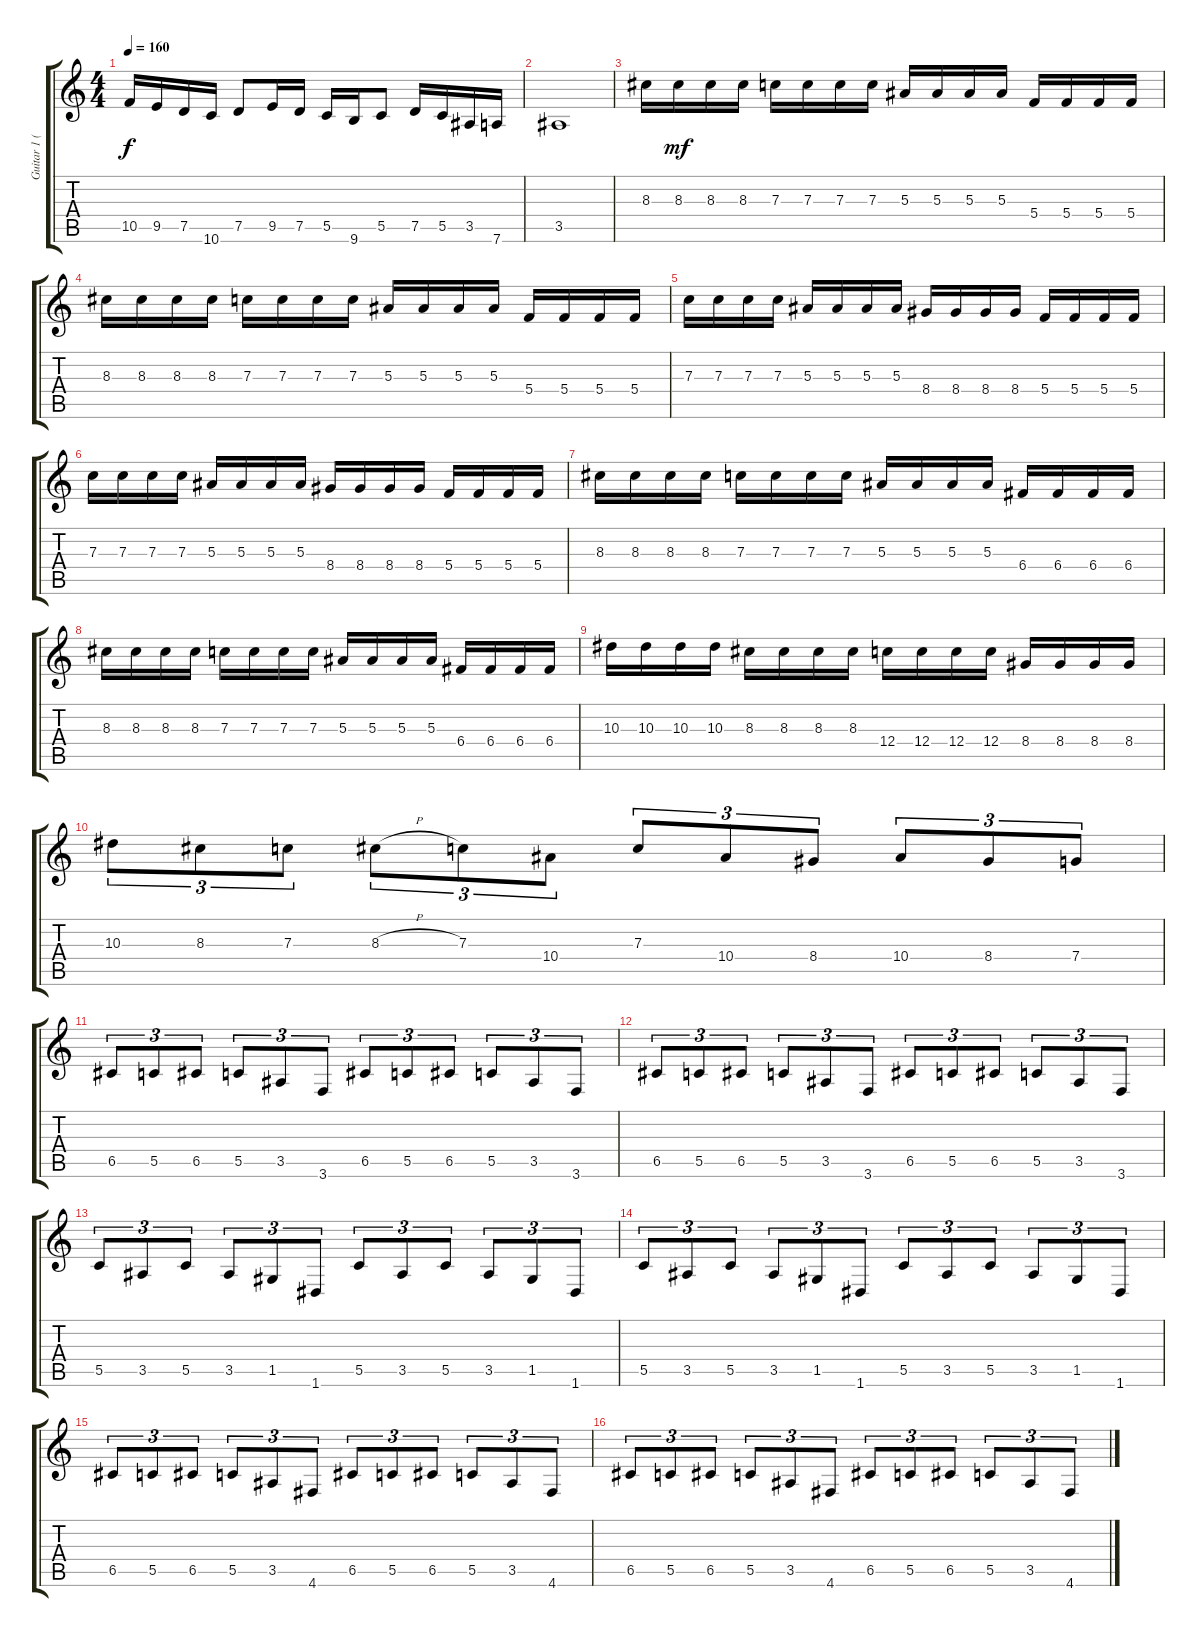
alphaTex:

\track ("Guitar 1 (Andrea)" "Guitar 1 (") {instrument distortionguitar}
\staff {score tabs}
\tuning (D4 A3 F3 C3 G2 D2) {hide}
\ts (4 4)
\tempo 160
\clef g2
\ks c
10.5.16{dy f} 9.5.16 7.5.16 10.6.16 7.5.8 9.5.16 7.5.16 5.5.16 9.6.16 5.5.8 7.5.16 5.5.16 3.5.16 7.6.16 |
3.5.1 |
8.3.16 8.3.16{dy mf} 8.3.16 8.3.16 7.3.16 7.3.16 7.3.16 7.3.16 5.3.16 5.3.16 5.3.16 5.3.16 5.4.16 5.4.16 5.4.16 5.4.16 |
8.3.16 8.3.16 8.3.16 8.3.16 7.3.16 7.3.16 7.3.16 7.3.16 5.3.16 5.3.16 5.3.16 5.3.16 5.4.16 5.4.16 5.4.16 5.4.16 |
7.3.16 7.3.16 7.3.16 7.3.16 5.3.16 5.3.16 5.3.16 5.3.16 8.4.16 8.4.16 8.4.16 8.4.16 5.4.16 5.4.16 5.4.16 5.4.16 |
7.3.16 7.3.16 7.3.16 7.3.16 5.3.16 5.3.16 5.3.16 5.3.16 8.4.16 8.4.16 8.4.16 8.4.16 5.4.16 5.4.16 5.4.16 5.4.16 |
8.3.16 8.3.16 8.3.16 8.3.16 7.3.16 7.3.16 7.3.16 7.3.16 5.3.16 5.3.16 5.3.16 5.3.16 6.4.16 6.4.16 6.4.16 6.4.16 |
8.3.16 8.3.16 8.3.16 8.3.16 7.3.16 7.3.16 7.3.16 7.3.16 5.3.16 5.3.16 5.3.16 5.3.16 6.4.16 6.4.16 6.4.16 6.4.16 |
10.3.16 10.3.16 10.3.16 10.3.16 8.3.16 8.3.16 8.3.16 8.3.16 12.4.16 12.4.16 12.4.16 12.4.16 8.4.16 8.4.16 8.4.16 8.4.16 |
10.3.8{tu (3 2)} 8.3.8{tu (3 2)} 7.3.8{tu (3 2)} 8.3{h}.8{tu (3 2)} 7.3.8{tu (3 2)} 10.4.8{tu (3 2)} 7.3.8{tu (3 2)} 10.4.8{tu (3 2)} 8.4.8{tu (3 2)} 10.4.8{tu (3 2)} 8.4.8{tu (3 2)} 7.4.8{tu (3 2)} |
6.5.8{tu (3 2)} 5.5.8{tu (3 2)} 6.5.8{tu (3 2)} 5.5.8{tu (3 2)} 3.5.8{tu (3 2)} 3.6.8{tu (3 2)} 6.5.8{tu (3 2)} 5.5.8{tu (3 2)} 6.5.8{tu (3 2)} 5.5.8{tu (3 2)} 3.5.8{tu (3 2)} 3.6.8{tu (3 2)} |
6.5.8{tu (3 2)} 5.5.8{tu (3 2)} 6.5.8{tu (3 2)} 5.5.8{tu (3 2)} 3.5.8{tu (3 2)} 3.6.8{tu (3 2)} 6.5.8{tu (3 2)} 5.5.8{tu (3 2)} 6.5.8{tu (3 2)} 5.5.8{tu (3 2)} 3.5.8{tu (3 2)} 3.6.8{tu (3 2)} |
5.5.8{tu (3 2)} 3.5.8{tu (3 2)} 5.5.8{tu (3 2)} 3.5.8{tu (3 2)} 1.5.8{tu (3 2)} 1.6.8{tu (3 2)} 5.5.8{tu (3 2)} 3.5.8{tu (3 2)} 5.5.8{tu (3 2)} 3.5.8{tu (3 2)} 1.5.8{tu (3 2)} 1.6.8{tu (3 2)} |
5.5.8{tu (3 2)} 3.5.8{tu (3 2)} 5.5.8{tu (3 2)} 3.5.8{tu (3 2)} 1.5.8{tu (3 2)} 1.6.8{tu (3 2)} 5.5.8{tu (3 2)} 3.5.8{tu (3 2)} 5.5.8{tu (3 2)} 3.5.8{tu (3 2)} 1.5.8{tu (3 2)} 1.6.8{tu (3 2)} |
6.5.8{tu (3 2)} 5.5.8{tu (3 2)} 6.5.8{tu (3 2)} 5.5.8{tu (3 2)} 3.5.8{tu (3 2)} 4.6.8{tu (3 2)} 6.5.8{tu (3 2)} 5.5.8{tu (3 2)} 6.5.8{tu (3 2)} 5.5.8{tu (3 2)} 3.5.8{tu (3 2)} 4.6.8{tu (3 2)} |
6.5.8{tu (3 2)} 5.5.8{tu (3 2)} 6.5.8{tu (3 2)} 5.5.8{tu (3 2)} 3.5.8{tu (3 2)} 4.6.8{tu (3 2)} 6.5.8{tu (3 2)} 5.5.8{tu (3 2)} 6.5.8{tu (3 2)} 5.5.8{tu (3 2)} 3.5.8{tu (3 2)} 4.6.8{tu (3 2)}
